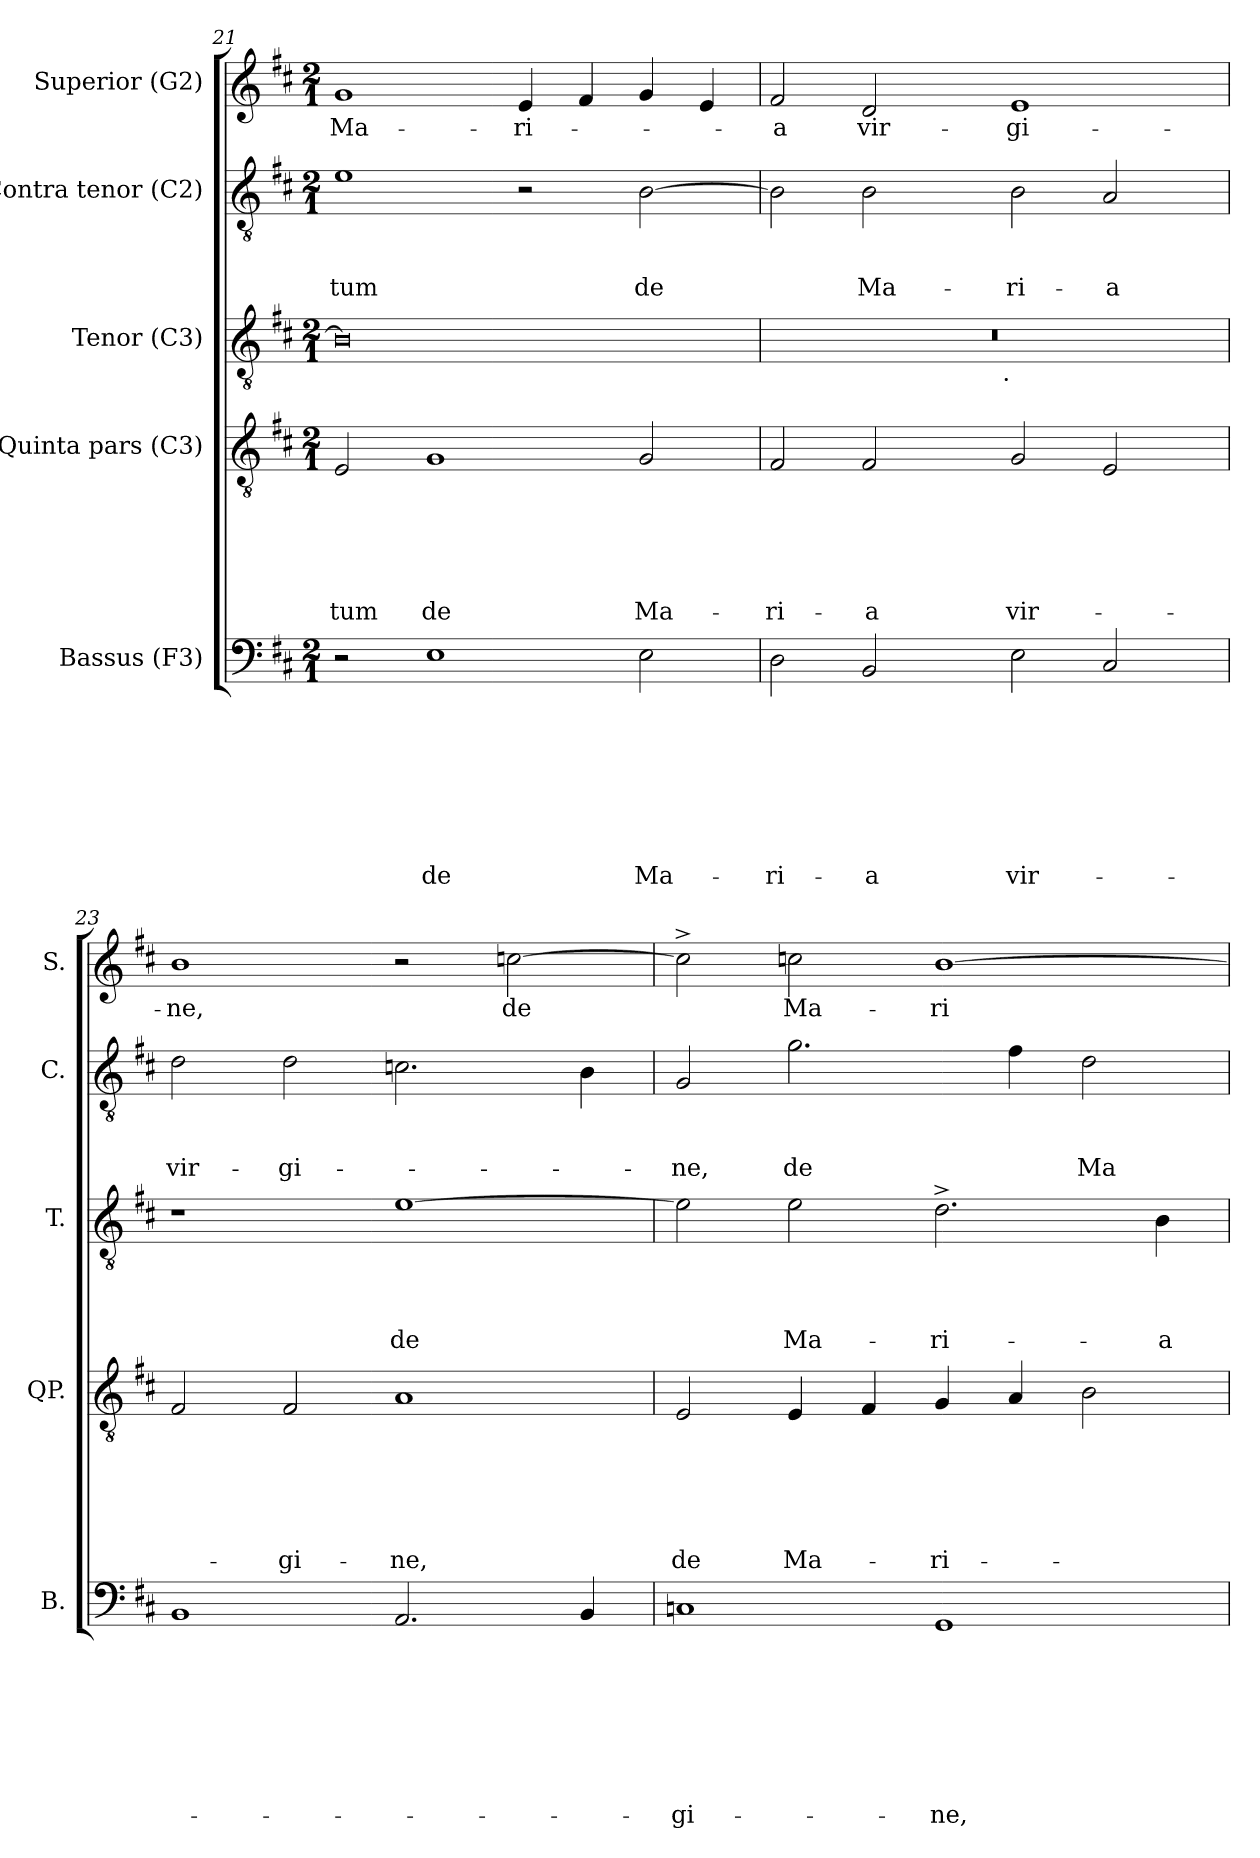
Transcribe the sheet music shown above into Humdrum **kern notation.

**kern	**text	**text	**text	**text	**text	**text	**text	**text	**kern	**text	**text	**text	**text	**text	**text	**kern	**text	**text	**text	**text	**kern	**text	**text	**text	**kern	**text
*part5	*part5	*part5	*part5	*part5	*part5	*part5	*part5	*part5	*part4	*part4	*part4	*part4	*part4	*part4	*part4	*part3	*part3	*part3	*part3	*part3	*part2	*part2	*part2	*part2	*part1	*part1
*staff5	*staff5	*staff5	*staff5	*staff5	*staff5	*staff5	*staff5	*staff5	*staff4	*staff4	*staff4	*staff4	*staff4	*staff4	*staff4	*staff3	*staff3	*staff3	*staff3	*staff3	*staff2	*staff2	*staff2	*staff2	*staff1	*staff1
*I"Bassus (F3)	*	*	*	*	*	*	*	*	*I"Quinta pars (C3)	*	*	*	*	*	*	*I"Tenor (C3)	*	*	*	*	*I"Contra tenor (C2)	*	*	*	*I"Superior (G2)	*
*I'B.	*	*	*	*	*	*	*	*	*I'QP.	*	*	*	*	*	*	*I'T.	*	*	*	*	*I'C.	*	*	*	*I'S.	*
*clefF4	*	*	*	*	*	*	*	*	*clefGv2	*	*	*	*	*	*	*clefGv2	*	*	*	*	*clefGv2	*	*	*	*clefG2	*
*k[f#c#]	*	*	*	*	*	*	*	*	*k[f#c#]	*	*	*	*	*	*	*k[f#c#]	*	*	*	*	*k[f#c#]	*	*	*	*k[f#c#]	*
*D:	*	*	*	*	*	*	*	*	*D:	*	*	*	*	*	*	*D:	*	*	*	*	*D:	*	*	*	*D:	*
*M2/1	*	*	*	*	*	*	*	*	*M2/1	*	*	*	*	*	*	*M2/1	*	*	*	*	*M2/1	*	*	*	*M2/1	*
=21	=21	=21	=21	=21	=21	=21	=21	=21	=21	=21	=21	=21	=21	=21	=21	=21	=21	=21	=21	=21	=21	=21	=21	=21	=21	=21
!	!	!	!	!	!	!	!	!	!	!	!	!	!	!	!LO:LY:b	!	!	!	!	!	!	!	!	!LO:LY:b	!	!LO:LY:b
2r	.	.	.	.	.	.	.	.	2E/	.	.	.	.	.	-tum	0B]	.	.	.	.	1e	.	.	-tum	1g	Ma-
!	!	!	!	!	!	!	!	!LO:LY:b	!	!	!	!	!	!	!LO:LY:b	!	!	!	!	!	!	!	!	!	!	!
1E	.	.	.	.	.	.	.	de	1G	.	.	.	.	.	de	.	.	.	.	.	.	.	.	.	.	.
!	!	!	!	!	!	!	!	!	!	!	!	!	!	!	!	!	!	!	!	!	!	!	!	!	!	!LO:LY:b
.	.	.	.	.	.	.	.	.	.	.	.	.	.	.	.	.	.	.	.	.	2r	.	.	.	4e/	-ri-
.	.	.	.	.	.	.	.	.	.	.	.	.	.	.	.	.	.	.	.	.	.	.	.	.	4f#/	.
!	!	!	!	!	!	!	!	!LO:LY:b	!	!	!	!	!	!	!LO:LY:b	!	!	!	!	!	!	!	!	!LO:LY:b	!	!
2E\	.	.	.	.	.	.	.	Ma-	2G/	.	.	.	.	.	Ma-	.	.	.	.	.	[>2B\	.	.	de	4g/	.
.	.	.	.	.	.	.	.	.	.	.	.	.	.	.	.	.	.	.	.	.	.	.	.	.	4e/	.
=22	=22	=22	=22	=22	=22	=22	=22	=22	=22	=22	=22	=22	=22	=22	=22	=22	=22	=22	=22	=22	=22	=22	=22	=22	=22	=22
!	!	!	!	!	!	!	!	!LO:LY:b	!	!	!	!	!	!	!LO:LY:b	!	!	!	!	!	!	!	!	!	!	!LO:LY:b
*	*	*	*	*	*	*	*	*	*	*	*	*	*	*	*	*^	*	*	*	*	*	*	*	*	*	*
2D\	.	.	.	.	.	.	.	-ri-	2F#/	.	.	.	.	.	-ri-	0r	3%2ryy	.	.	.	.	2B\]	.	.	.	2f#/	-a
!	!	!	!	!	!	!	!	!LO:LY:b	!	!	!	!	!	!	!LO:LY:b	!	!	!	!	!	!	!	!	!	!LO:LY:b	!	!LO:LY:b
2BB/	.	.	.	.	.	.	.	-a	2F#/	.	.	.	.	.	-a	.	.	.	.	.	.	2B\	.	.	Ma-	2d/	vir-
.	.	.	.	.	.	.	.	.	.	.	.	.	.	.	.	.	6ryy	.	.	.	.	.	.	.	.	.	.
.	.	.	.	.	.	.	.	.	.	.	.	.	.	.	.	.	12...ryy	.	.	.	.	.	.	.	.	.	.
!	!	!	!	!	!	!	!	!	!	!	!	!	!	!	!	!	!LO:TX:b:t=.	!	!	!	!	!	!	!	!	!	!
.	.	.	.	.	.	.	.	.	.	.	.	.	.	.	.	.	3%2ryy	.	.	.	.	.	.	.	.	.	.
!	!	!	!	!	!	!	!	!LO:LY:b	!	!	!	!	!	!	!LO:LY:b	!	!	!	!	!	!	!	!	!	!LO:LY:b	!	!LO:LY:b
2E\	.	.	.	.	.	.	.	vir-	2G/	.	.	.	.	.	vir-	.	.	.	.	.	.	2B\	.	.	-ri-	1e	-gi-
!	!	!	!	!	!	!	!	!	!	!	!	!	!	!	!	!	!	!	!	!	!	!	!	!	!LO:LY:b	!	!
2C#/	.	.	.	.	.	.	.	.	2E/	.	.	.	.	.	.	.	.	.	.	.	.	2A/	.	.	-a	.	.
.	.	.	.	.	.	.	.	.	.	.	.	.	.	.	.	.	3ryy	.	.	.	.	.	.	.	.	.	.
.	.	.	.	.	.	.	.	.	.	.	.	.	.	.	.	.	96ryy	.	.	.	.	.	.	.	.	.	.
=23	=23	=23	=23	=23	=23	=23	=23	=23	=23	=23	=23	=23	=23	=23	=23	=23	=23	=23	=23	=23	=23	=23	=23	=23	=23	=23	=23
!	!	!	!	!	!	!	!	!	!	!	!	!	!	!	!	!	!	!	!	!	!	!	!	!	!LO:LY:b	!	!LO:LY:b
*	*	*	*	*	*	*	*	*	*	*	*	*	*	*	*	*v	*v	*	*	*	*	*	*	*	*	*	*
1BB	.	.	.	.	.	.	.	.	2F#/	.	.	.	.	.	.	1r	.	.	.	.	2d\	.	.	vir-	1b	-ne,
!	!	!	!	!	!	!	!	!	!	!	!	!	!	!	!LO:LY:b	!	!	!	!	!	!	!	!	!LO:LY:b	!	!
.	.	.	.	.	.	.	.	.	2F#/	.	.	.	.	.	-gi-	.	.	.	.	.	2d\	.	.	-gi-	.	.
!	!	!	!	!	!	!	!	!	!	!	!	!	!	!	!LO:LY:b	!	!	!	!	!LO:LY:b	!	!	!	!	!	!
2.AA/	.	.	.	.	.	.	.	.	1A	.	.	.	.	.	-ne,	[>1e	.	.	.	de	2.cn\	.	.	.	2r	.
!	!	!	!	!	!	!	!	!	!	!	!	!	!	!	!	!	!	!	!	!	!	!	!	!	!	!LO:LY:b
.	.	.	.	.	.	.	.	.	.	.	.	.	.	.	.	.	.	.	.	.	.	.	.	.	[>2ccn\	de
4BB/	.	.	.	.	.	.	.	.	.	.	.	.	.	.	.	.	.	.	.	.	4B\	.	.	.	.	.
!!LO:PB:g=z
=24	=24	=24	=24	=24	=24	=24	=24	=24	=24	=24	=24	=24	=24	=24	=24	=24	=24	=24	=24	=24	=24	=24	=24	=24	=24	=24
!	!	!	!	!	!	!	!	!LO:LY:b	!	!	!	!	!	!	!LO:LY:b	!	!	!	!	!	!	!	!	!LO:LY:b	!	!
1Cn	.	.	.	.	.	.	.	-gi-	2E/	.	.	.	.	.	de	2e\]	.	.	.	.	2G/	.	.	-ne,	2ccni^>\]	.
!	!	!	!	!	!	!	!	!	!	!	!	!	!	!	!LO:LY:b	!	!	!	!	!LO:LY:b	!	!	!	!LO:LY:b	!	!LO:LY:b
.	.	.	.	.	.	.	.	.	4E/	.	.	.	.	.	Ma-	2e\	.	.	.	Ma-	2.g\	.	.	de	2ccn\	Ma-
.	.	.	.	.	.	.	.	.	4F#/	.	.	.	.	.	.	.	.	.	.	.	.	.	.	.	.	.
!	!	!	!	!	!	!	!	!LO:LY:b	!	!	!	!	!	!	!LO:LY:b	!	!	!	!	!LO:LY:b	!	!	!	!	!	!LO:LY:b
1GG	.	.	.	.	.	.	.	-ne,	4G/	.	.	.	.	.	-ri-	2.d^>\	.	.	.	-ri-	.	.	.	.	[>1b	-ri-
.	.	.	.	.	.	.	.	.	4A/	.	.	.	.	.	.	.	.	.	.	.	4f#\	.	.	.	.	.
!	!	!	!	!	!	!	!	!	!	!	!	!	!	!	!	!	!	!	!	!	!	!	!	!LO:LY:b	!	!
.	.	.	.	.	.	.	.	.	2B\	.	.	.	.	.	.	.	.	.	.	.	2d\	.	.	Ma-	.	.
!	!	!	!	!	!	!	!	!	!	!	!	!	!	!	!	!	!	!	!	!LO:LY:b	!	!	!	!	!	!
.	.	.	.	.	.	.	.	.	.	.	.	.	.	.	.	4B\	.	.	.	-a	.	.	.	.	.	.
=	=	=	=	=	=	=	=	=	=	=	=	=	=	=	=	=	=	=	=	=	=	=	=	=	=	=
*-	*-	*-	*-	*-	*-	*-	*-	*-	*-	*-	*-	*-	*-	*-	*-	*-	*-	*-	*-	*-	*-	*-	*-	*-	*-	*-
